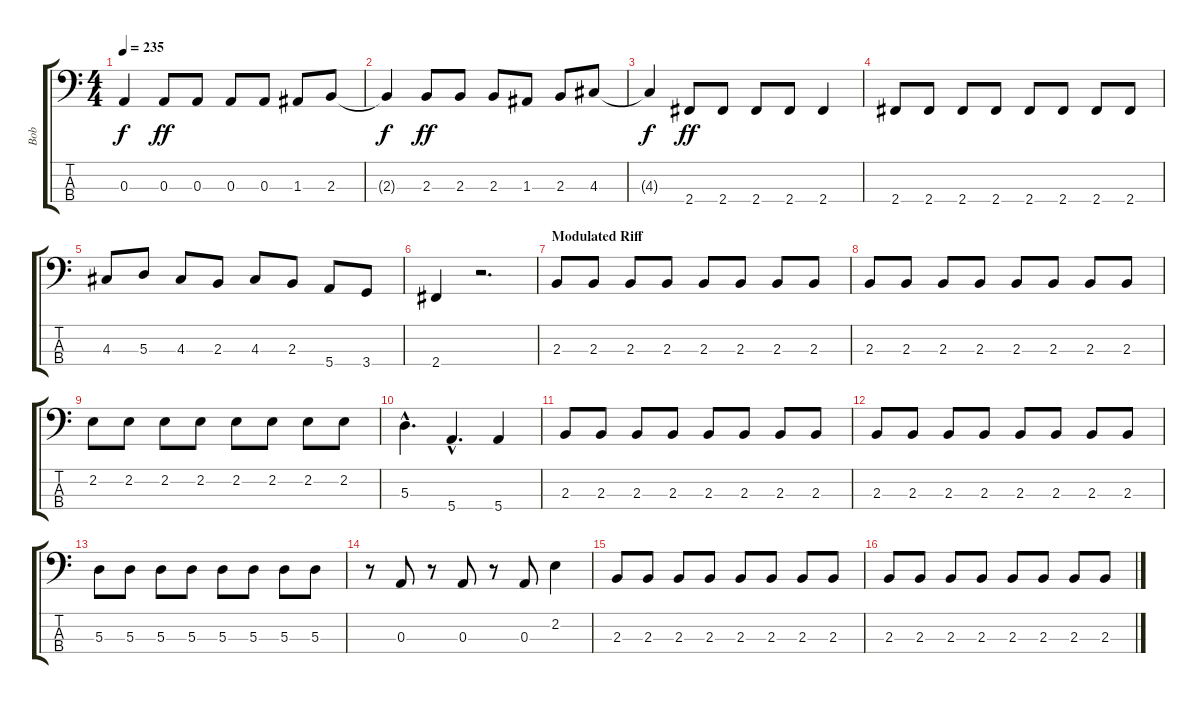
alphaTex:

\track ("Bob" "Bob") {instrument electricbassfinger}
\staff {score tabs}
\tuning (G2 D2 A1 E1) {hide}
\ts (4 4)
\tempo 235
\clef f4
\ks c
0.3{t}.4{dy f} 0.3.8{dy ff} 0.3.8 0.3.8 0.3.8 1.3.8 2.3.8 |
2.3{t}.4{dy f} 2.3.8{dy ff} 2.3.8 2.3.8 1.3.8 2.3.8 4.3.8 |
4.3{t}.4{dy f} 2.4.8{dy ff} 2.4.8 2.4.8 2.4.8 2.4.4 |
2.4.8 2.4.8 2.4.8 2.4.8 2.4.8 2.4.8 2.4.8 2.4.8 |
4.3.8 5.3.8 4.3.8 2.3.8 4.3.8 2.3.8 5.4.8 3.4.8 |
2.4.4 r.2{d} |
\section ("" "Modulated Riff")
2.3.8 2.3.8 2.3.8 2.3.8 2.3.8 2.3.8 2.3.8 2.3.8 |
2.3.8 2.3.8 2.3.8 2.3.8 2.3.8 2.3.8 2.3.8 2.3.8 |
2.2.8 2.2.8 2.2.8 2.2.8 2.2.8 2.2.8 2.2.8 2.2.8 |
5.3{hac}.4{d} 5.4{hac}.4{d} 5.4.4 |
2.3.8 2.3.8 2.3.8 2.3.8 2.3.8 2.3.8 2.3.8 2.3.8 |
2.3.8 2.3.8 2.3.8 2.3.8 2.3.8 2.3.8 2.3.8 2.3.8 |
5.3.8 5.3.8 5.3.8 5.3.8 5.3.8 5.3.8 5.3.8 5.3.8 |
r.8 0.3.8 r.8 0.3.8 r.8 0.3.8 2.2.4 |
2.3.8 2.3.8 2.3.8 2.3.8 2.3.8 2.3.8 2.3.8 2.3.8 |
2.3.8 2.3.8 2.3.8 2.3.8 2.3.8 2.3.8 2.3.8 2.3.8
